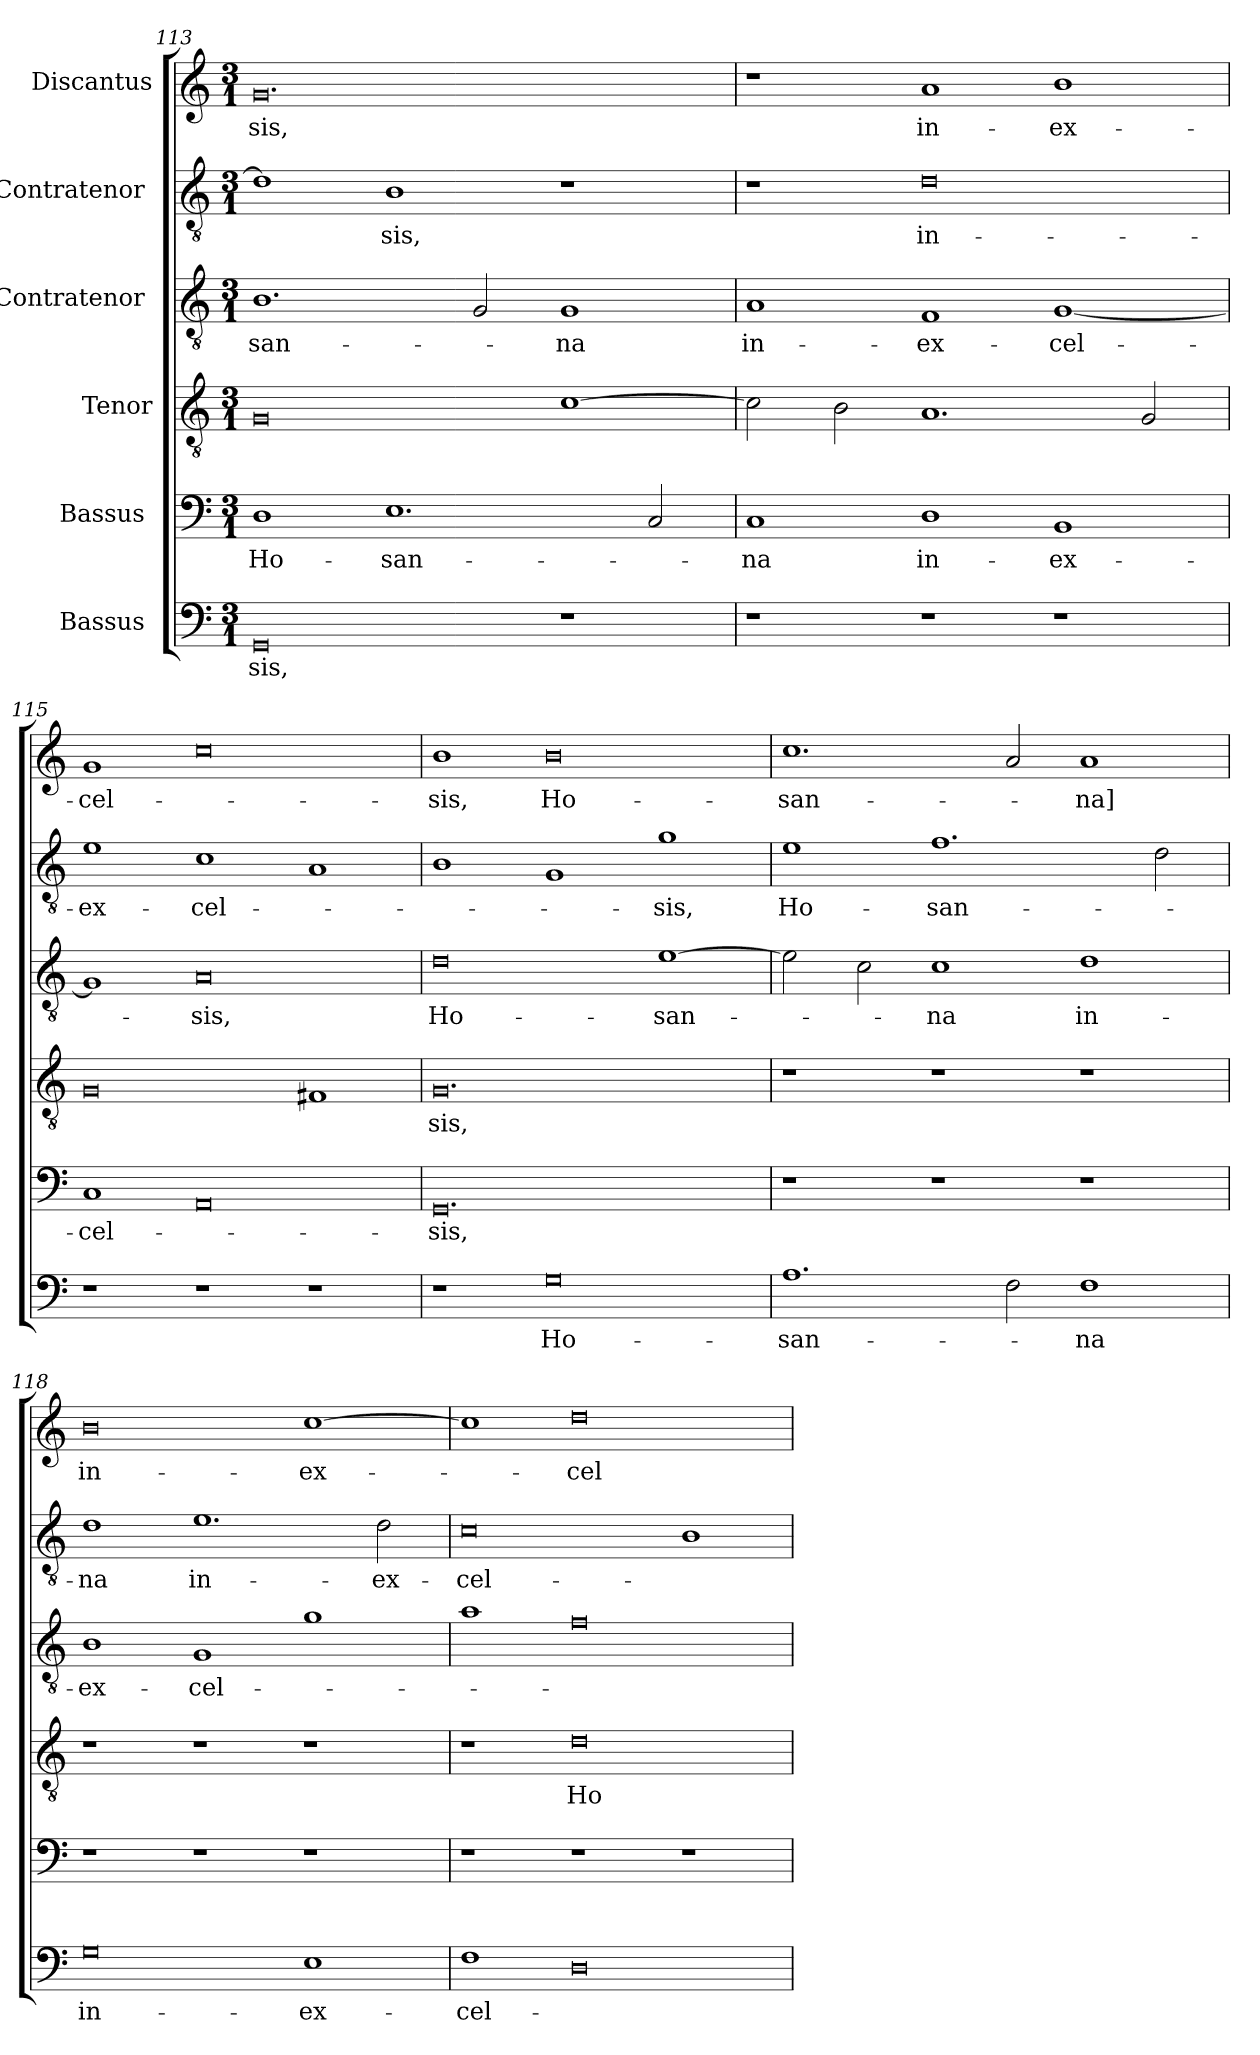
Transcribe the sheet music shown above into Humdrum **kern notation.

**kern	**text	**kern	**text	**kern	**text	**kern	**text	**kern	**text	**kern	**text
*part6	*part6	*part5	*part5	*part4	*part4	*part3	*part3	*part2	*part2	*part1	*part1
*staff6	*staff6	*staff5	*staff5	*staff4	*staff4	*staff3	*staff3	*staff2	*staff2	*staff1	*staff1
*I"Bassus [2]	*	*I"Bassus [1]	*	*I"Tenor	*	*I"Contratenor [2]	*	*I"Contratenor [1]	*	*I"Discantus	*
*clefF4	*	*clefF4	*	*clefGv2	*	*clefGv2	*	*clefGv2	*	*clefG2	*
*k[]	*	*k[]	*	*k[]	*	*k[]	*	*k[]	*	*k[]	*
*M3/1	*	*M3/1	*	*M3/1	*	*M3/1	*	*M3/1	*	*M3/1	*
=113	=113	=113	=113	=113	=113	=113	=113	=113	=113	=113	=113
0GG/	-sis,	1D\	Ho-	0G/	.	1.B\	-san-	1d\]	.	0.g/	-sis,
.	.	1.E\	-san-	.	.	.	.	1B\	-sis,	.	.
.	.	.	.	.	.	2G/	.	.	.	.	.
1r	.	.	.	[1c\	.	1G/	-na	1r	.	.	.
.	.	2C/	.	.	.	.	.	.	.	.	.
=114	=114	=114	=114	=114	=114	=114	=114	=114	=114	=114	=114
1r	.	1C/	-na	2c\]	.	1A/	in-	1r	.	1r	.
.	.	.	.	2B\	.	.	.	.	.	.	.
1r	.	1D\	in-	1.A/	.	1F/	ex-	0d\	in-	1a/	in-
1r	.	1BB/	ex-	.	.	[1G/	-cel-	.	.	1b\	ex-
.	.	.	.	2G/	.	.	.	.	.	.	.
=115	=115	=115	=115	=115	=115	=115	=115	=115	=115	=115	=115
1r	.	1C/	-cel-	0G/	.	1G/]	.	1e\	ex-	1g/	-cel-
1r	.	0AA/	.	.	.	0A/	-sis,	1c\	-cel-	0cc\	.
1r	.	.	.	1F#X/	.	.	.	1A/	.	.	.
=116	=116	=116	=116	=116	=116	=116	=116	=116	=116	=116	=116
1r	.	0.GG/	-sis,	0.G/	-sis,	0d\	Ho-	1B\	.	1b\	-sis,
0G\	Ho-	.	.	.	.	.	.	1G/	.	0b\	Ho-
.	.	.	.	.	.	[1e\	-san-	1g\	-sis,	.	.
=117	=117	=117	=117	=117	=117	=117	=117	=117	=117	=117	=117
1.A\	-san-	1r	.	1r	.	2e\]	.	1e\	Ho-	1.cc\	-san-
.	.	.	.	.	.	2c\	.	.	.	.	.
.	.	1r	.	1r	.	1c\	-na	1.f\	-san-	.	.
2F\	.	.	.	.	.	.	.	.	.	2a/	.
1F\	-na	1r	.	1r	.	1d\	in-	.	.	1a/	-na]
.	.	.	.	.	.	.	.	2d\	.	.	.
=118	=118	=118	=118	=118	=118	=118	=118	=118	=118	=118	=118
0G\	in-	1r	.	1r	.	1B\	ex-	1d\	-na	0b\	in-
.	.	1r	.	1r	.	1G/	-cel-	1.e\	in-	.	.
1E\	ex-	1r	.	1r	.	1g\	.	.	.	[1cc\	ex-
.	.	.	.	.	.	.	.	2d\	ex-	.	.
=119	=119	=119	=119	=119	=119	=119	=119	=119	=119	=119	=119
1F\	-cel-	1r	.	1r	.	1a\	.	0c\	-cel-	1cc\]	.
0D\	.	1r	.	0d\	Ho-	0f\	.	.	.	0dd\	-cel-
.	.	1r	.	.	.	.	.	1B\	.	.	.
=	=	=	=	=	=	=	=	=	=	=	=
*-	*-	*-	*-	*-	*-	*-	*-	*-	*-	*-	*-
